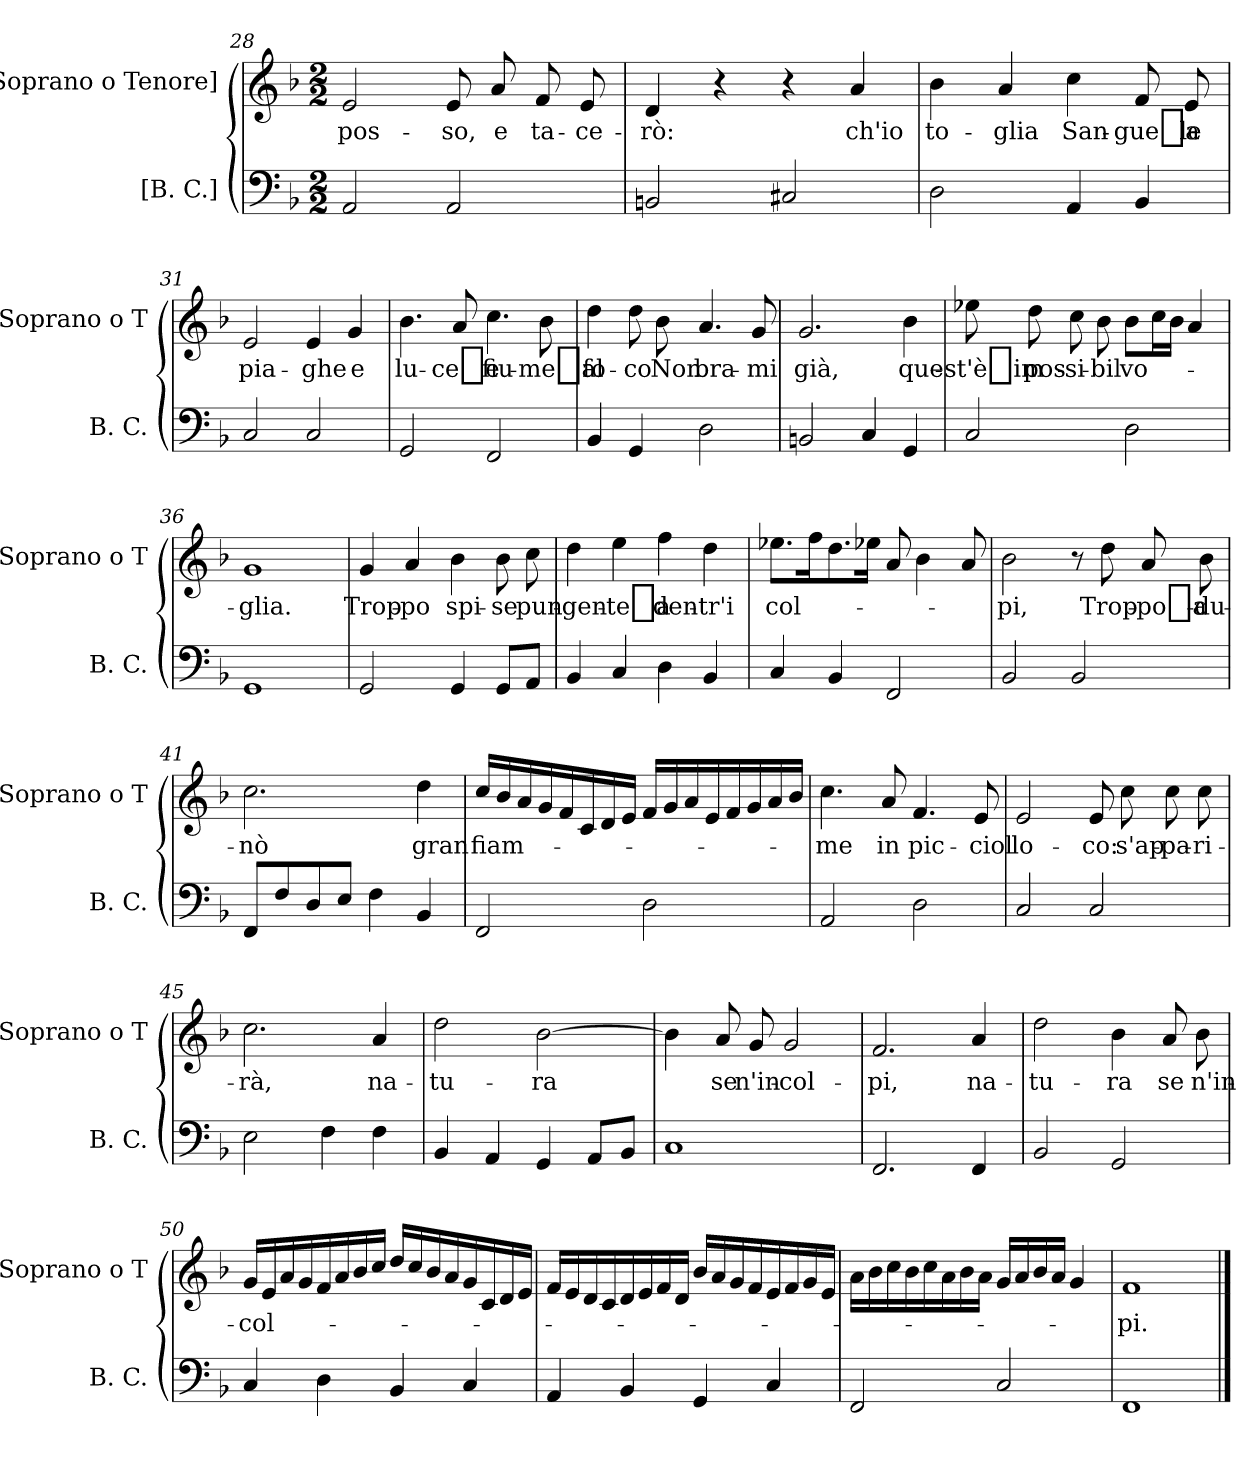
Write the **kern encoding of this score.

**kern	**kern	**text
*part2	*part1	*part1
*staff2	*staff1	*staff1
*I"[B. C.]	*I"[Soprano o Tenore]	*
*I'B. C.	*I'Soprano o T	*
*clefF4	*clefG2	*
*k[b-]	*k[b-]	*
*F:	*F:	*
*M2/2	*M2/2	*
=28	=28	=28
2AA	2e	pos-
2AA	8e	-so,
.	8a	e
.	8f	ta-
.	8e	-ce-
=29	=29	=29
2BBn	4d	-rò:
.	4r	.
2C#X	4r	.
.	4a	ch'io
=30	=30	=30
2D	4b-	to-
.	4a	-glia
4AA	4cc	San-
4BB-	8f	-gue_a
.	8e	le
=31	=31	=31
2C	2e	pia-
2C	4e	-ghe
.	4g	e
=32	=32	=32
2GG	4.b-	lu-
.	8a	-ce_e
2FF	4.cc	fiu-
.	8b-	-me_al
=33	=33	=33
4BB-	4dd	fo-
4GG	8dd	-co
.	8b-	Non
2D	4.a	bra-
.	8g	-mi
=34	=34	=34
2BBn	2.g	già,
4C	.	.
4GG	4b-	que-
=35	=35	=35
2C	8ee-X	-st'è_im-
.	8dd	-pos-
.	8cc	-si-
.	8b-	-bil
2D	8b-L	vo-
.	16ccL	.
.	16b-JJ	.
.	4a	.
=36	=36	=36
1GG	1g	-glia.
=37	=37	=37
2GG	4g	Trop-
.	4a	-po
4GG	4b-	spi-
8GGL	8b-	-se
8AAJ	8cc	pun-
=38	=38	=38
4BB-	4dd	-gen-
4C	4ee	-te_a
4D	4ff	den-
4BB-	4dd	-tr'i
=39	=39	=39
4C	8.ee-XL	col-
.	16ffK	.
4BB-	8.dd	.
.	16ee-XJk	.
2FF	8a	.
.	4b-	.
.	8a	.
=40	=40	=40
2BB-	2b-	-pi,
2BB-	8r	.
.	8dd	Trop-
.	8a	-po_a-
.	8b-	-du-
=41	=41	=41
8FFL	2.cc	-nò
8F	.	.
8D	.	.
8EJ	.	.
4F	.	.
4BB-	4dd	gran
=42	=42	=42
2FF	16ccLL	fiam-
.	16b-	.
.	16a	.
.	16g	.
.	16f	.
.	16c	.
.	16d	.
.	16eJJ	.
2D	16fLL	.
.	16g	.
.	16a	.
.	16e	.
.	16f	.
.	16g	.
.	16a	.
.	16b-JJ	.
=43	=43	=43
2AA	4.cc	-me
.	8a	in
2D	4.f	pic-
.	8e	-ciol
=44	=44	=44
2C	2e	lo-
2C	8e	-co:
.	8cc	s'ap-
.	8cc	-pa-
.	8cc	-ri-
=45	=45	=45
2E	2.cc	-rà,
4F	.	.
4F	4a	na-
=46	=46	=46
4BB-	2dd	-tu-
4AA	.	.
4GG	[2b-	-ra
8AAL	.	.
8BB-J	.	.
=47	=47	=47
1C	4b-]	.
.	8a	se
.	8g	n'in-
.	2g	-col-
=48	=48	=48
2.FF	2.f	-pi,
4FF	4a	na-
=49	=49	=49
2BB-	2dd	-tu-
2GG	4b-	-ra
.	8a	se
.	8b-	n'in-
=50	=50	=50
4C	16gLL	-col-
.	16e	.
.	16a	.
.	16g	.
4D	16f	.
.	16a	.
.	16b-	.
.	16ccJJ	.
4BB-	16ddLL	.
.	16cc	.
.	16b-	.
.	16a	.
4C	16g	.
.	16c	.
.	16d	.
.	16eJJ	.
=51	=51	=51
4AA	16fLL	.
.	16e	.
.	16d	.
.	16c	.
4BB-	16d	.
.	16e	.
.	16f	.
.	16dJJ	.
4GG	16b-LL	.
.	16a	.
.	16g	.
.	16f	.
4C	16e	.
.	16f	.
.	16g	.
.	16eJJ	.
=52	=52	=52
2FF	16aLL	.
.	16b-	.
.	16cc	.
.	16b-	.
.	16cc	.
.	16a	.
.	16b-	.
.	16aJJ	.
2C	16gLL	.
.	16a	.
.	16b-	.
.	16aJJ	.
.	4g	.
=53	=53	=53
1FF	1f	-pi.
==	==	==
*-	*-	*-
